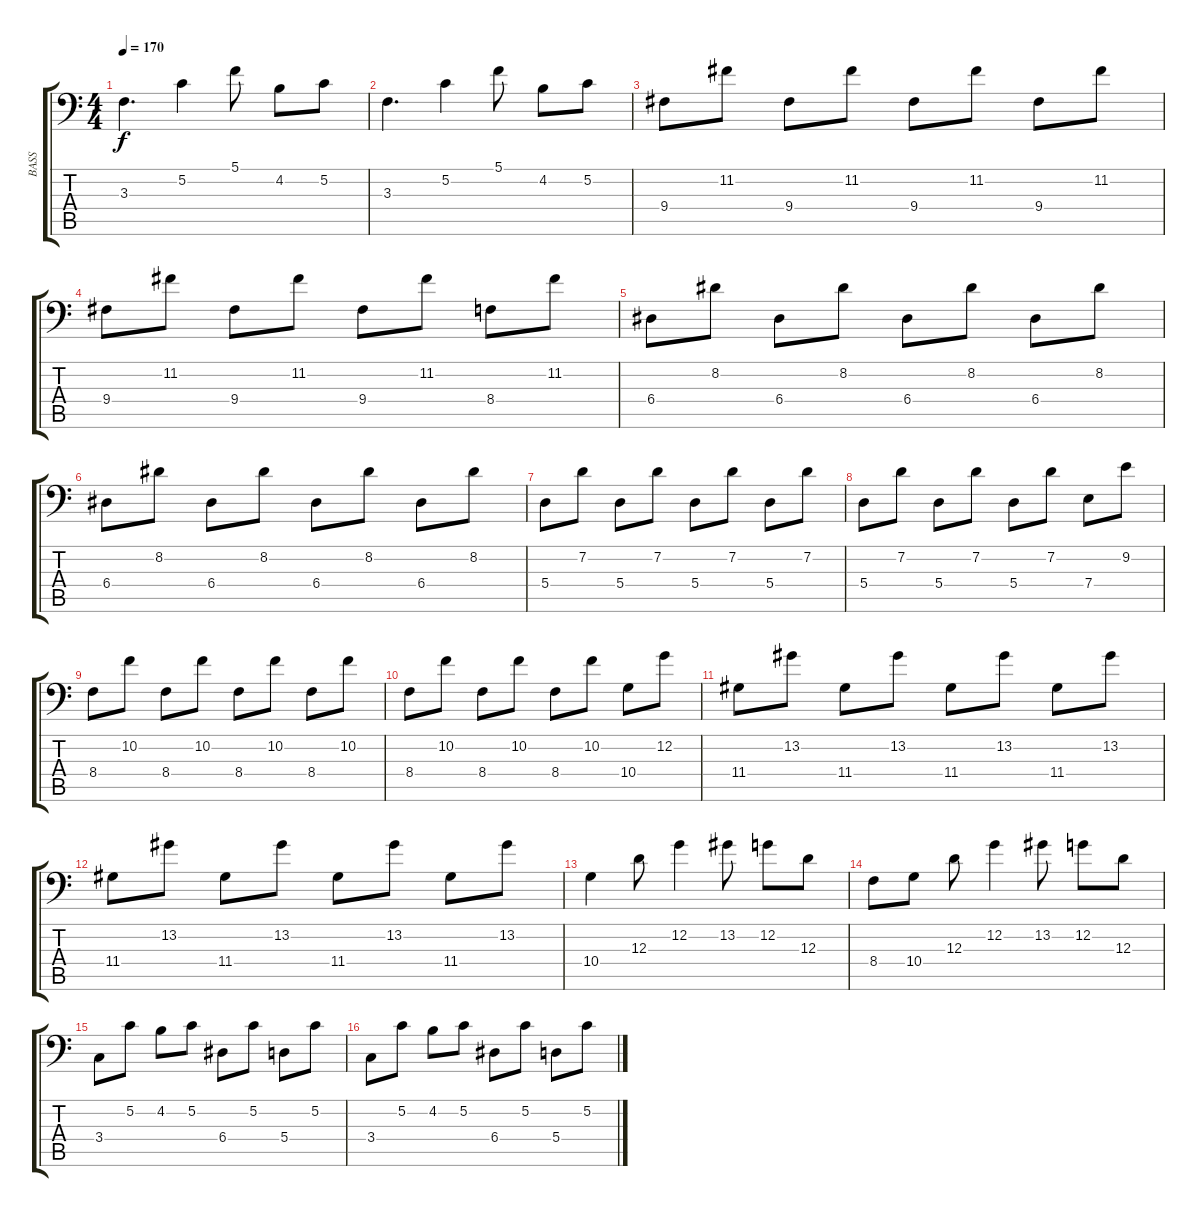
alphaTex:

\track ("BASS" "BASS") {instrument electricbassfinger}
\staff {score tabs}
\tuning (C3 G2 D2 A1 E1 B0) {hide}
\ts (4 4)
\tempo 170
\clef f4
\ks c
3.3.4{d dy f} 5.2.4 5.1.8 4.2.8 5.2.8 |
3.3.4{d} 5.2.4 5.1.8 4.2.8 5.2.8 |
9.4.8 11.2.8 9.4.8 11.2.8 9.4.8 11.2.8 9.4.8 11.2.8 |
9.4.8 11.2.8 9.4.8 11.2.8 9.4.8 11.2.8 8.4.8 11.2.8 |
6.4.8 8.2.8 6.4.8 8.2.8 6.4.8 8.2.8 6.4.8 8.2.8 |
6.4.8 8.2.8 6.4.8 8.2.8 6.4.8 8.2.8 6.4.8 8.2.8 |
5.4.8 7.2.8 5.4.8 7.2.8 5.4.8 7.2.8 5.4.8 7.2.8 |
5.4.8 7.2.8 5.4.8 7.2.8 5.4.8 7.2.8 7.4.8 9.2.8 |
8.4.8 10.2.8 8.4.8 10.2.8 8.4.8 10.2.8 8.4.8 10.2.8 |
8.4.8 10.2.8 8.4.8 10.2.8 8.4.8 10.2.8 10.4.8 12.2.8 |
11.4.8 13.2.8 11.4.8 13.2.8 11.4.8 13.2.8 11.4.8 13.2.8 |
11.4.8 13.2.8 11.4.8 13.2.8 11.4.8 13.2.8 11.4.8 13.2.8 |
10.4.4 12.3.8 12.2.4 13.2.8 12.2.8 12.3.8 |
8.4.8 10.4.8 12.3.8 12.2.4 13.2.8 12.2.8 12.3.8 |
3.4.8 5.2.8 4.2.8 5.2.8 6.4.8 5.2.8 5.4.8 5.2.8 |
3.4.8 5.2.8 4.2.8 5.2.8 6.4.8 5.2.8 5.4.8 5.2.8
